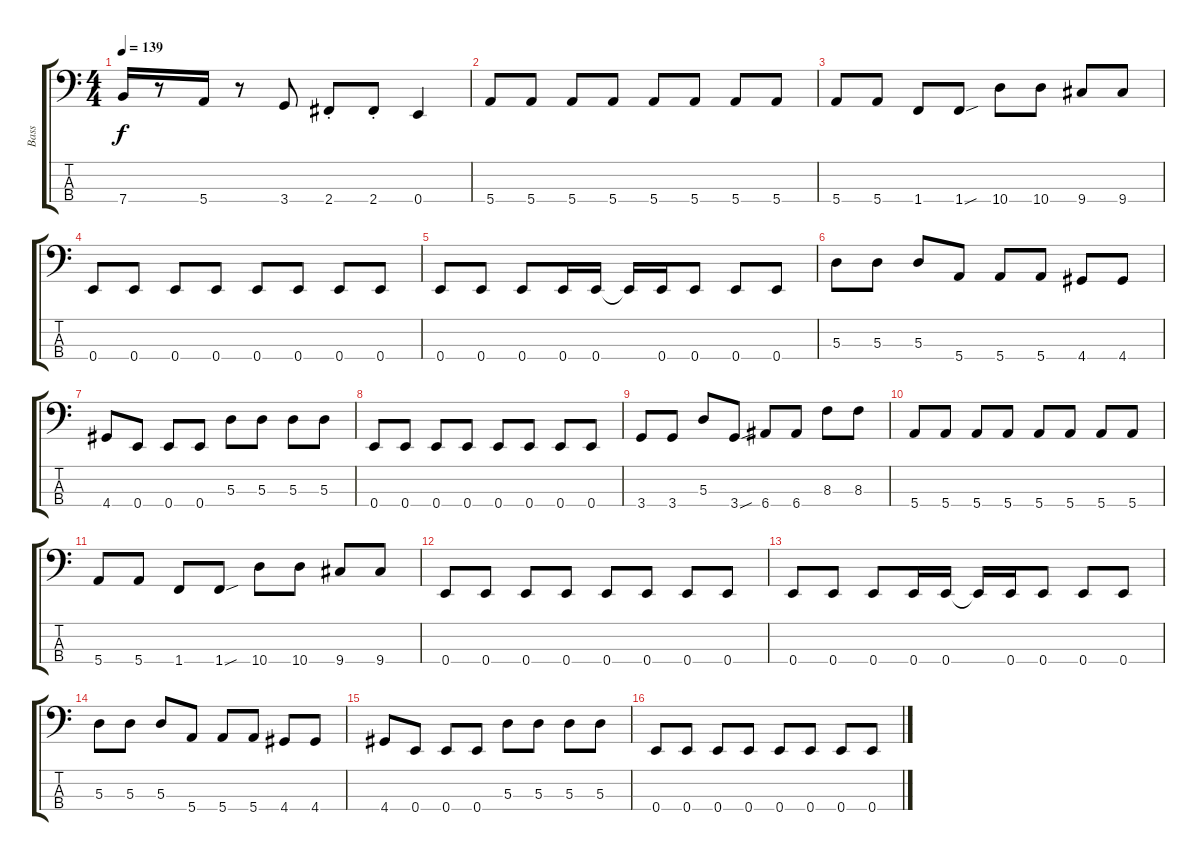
\track ("Bass" "Bass") {instrument electricbasspick}
\staff {score tabs}
\tuning (G2 D2 A1 E1) {hide}
\ts (4 4)
\tempo 139
\clef f4
\ks c
7.4.16{dy f} r.8 5.4.16 r.8 3.4.8 2.4{st}.8 2.4{st}.8 0.4.4 |
5.4.8 5.4.8 5.4.8 5.4.8 5.4.8 5.4.8 5.4.8 5.4.8 |
5.4.8 5.4.8 1.4.8 1.4{sou}.8 10.4.8 10.4.8 9.4.8 9.4.8 |
0.4.8 0.4.8 0.4.8 0.4.8 0.4.8 0.4.8 0.4.8 0.4.8 |
0.4.8 0.4.8 0.4.8 0.4.16 0.4.16 0.4{t}.16 0.4.16 0.4.8 0.4.8 0.4.8 |
5.3.8 5.3.8 5.3.8 5.4.8 5.4.8 5.4.8 4.4.8 4.4.8 |
4.4.8 0.4.8 0.4.8 0.4.8 5.3.8 5.3.8 5.3.8 5.3.8 |
0.4.8 0.4.8 0.4.8 0.4.8 0.4.8 0.4.8 0.4.8 0.4.8 |
3.4.8 3.4.8 5.3.8 3.4{sou}.8 6.4.8 6.4.8 8.3.8 8.3.8 |
5.4.8 5.4.8 5.4.8 5.4.8 5.4.8 5.4.8 5.4.8 5.4.8 |
5.4.8 5.4.8 1.4.8 1.4{sou}.8 10.4.8 10.4.8 9.4.8 9.4.8 |
0.4.8 0.4.8 0.4.8 0.4.8 0.4.8 0.4.8 0.4.8 0.4.8 |
0.4.8 0.4.8 0.4.8 0.4.16 0.4.16 0.4{t}.16 0.4.16 0.4.8 0.4.8 0.4.8 |
5.3.8 5.3.8 5.3.8 5.4.8 5.4.8 5.4.8 4.4.8 4.4.8 |
4.4.8 0.4.8 0.4.8 0.4.8 5.3.8 5.3.8 5.3.8 5.3.8 |
0.4.8 0.4.8 0.4.8 0.4.8 0.4.8 0.4.8 0.4.8 0.4.8
